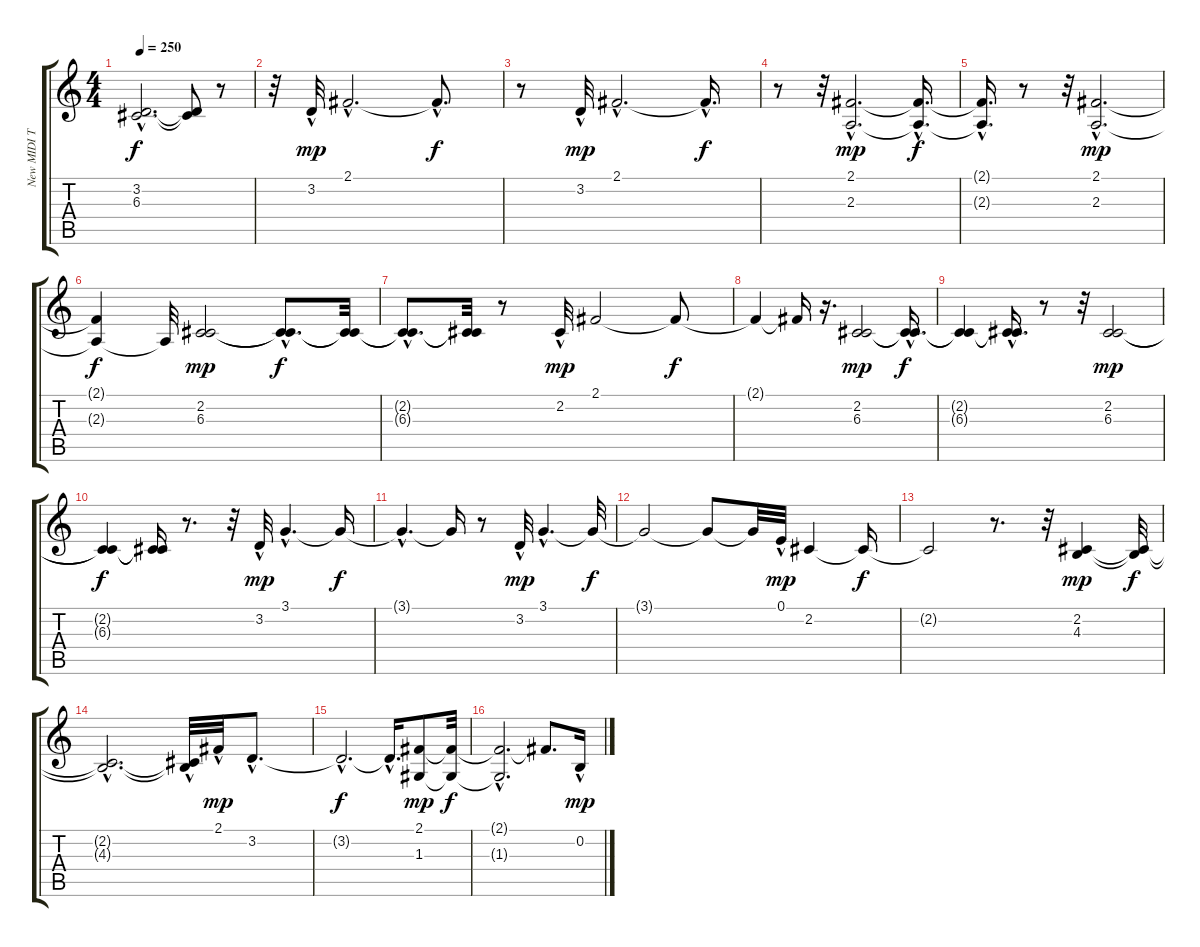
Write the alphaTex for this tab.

\track ("New MIDI Track" "New MIDI T") {instrument clavinet}
\staff {score tabs}
\tuning (E4 B3 G3 D3 A2 E2) {hide}
\ts (4 4)
\tempo 250
\clef g2
\ks c
(3.2{hac t} 6.3{hac t}).2{d dy f} (3.2{t} 6.3{t}).8 r.8 |
r.32 3.2{hac}.32{dy mp} 2.1{hac}.2{d} 2.1{hac t}.8{d dy f} |
r.8 3.2{hac}.32{dy mp} 2.1{hac}.2{d} 2.1{hac t}.16{d dy f} |
r.8 r.32 (2.1{hac} 2.3{hac}).2{d dy mp} (2.1{hac t} 2.3{hac t}).16{d dy f} |
(2.1{hac t} 2.3{t}).16{d} r.8 r.32 (2.1{hac} 2.3{hac}).2{d dy mp} |
(2.1{t} 2.3{t}).4{dy f} 2.3{t}.32 (2.2 6.3).2{dy mp} (2.2{hac t} 6.3{hac t}).8{d dy f} (2.2{t} 6.3{t}).32 |
(2.2{hac t} 6.3{hac t}).8{d} (2.2{t} 6.3{t}).32 r.8 2.2{hac}.32{dy mp} 2.1.2 2.1{t}.8{dy f} |
2.1{t}.4 2.1{t}.16 r.16{d} (2.2 6.3).2{dy mp} (2.2{hac t} 6.3{hac t}).16{d dy f} |
(2.2{t} 6.3{t}).4 (2.2{hac t} 6.3{hac t}).16{d} r.8 r.32 (2.2 6.3).2{dy mp} |
(2.2{t} 6.3{t}).4{dy f} (2.2{t} 6.3{t}).16 r.8{d} r.32 3.2{hac}.32{dy mp} 3.1{hac}.4{d} 3.1{t}.16{dy f} |
3.1{hac t}.4{d} 3.1{t}.16 r.8 3.2{hac}.32{dy mp} 3.1{hac}.4{d} 3.1{t}.32{dy f} |
3.1{t}.2 3.1{t}.8 3.1{t}.32 0.1{hac}.32{dy mp} 2.2.4 2.2{t}.16{dy f} |
2.2{t}.2 r.8{d} r.32 (2.2 4.3).4{dy mp} (2.2{t} 4.3{t}).32{dy f} |
(2.2{hac t} 4.3{hac t}).2{d} (2.2{t} 4.3{hac t}).32 2.1{hac}.32{dy mp} 3.2{hac}.8{d} |
3.2{hac t}.2{d dy f} 3.2{hac t}.16{d} (2.1 1.3).8{dy mp} (2.1{t} 1.3{t}).32{dy f} |
(2.1{hac t} 1.3{hac t}).2{d} 2.1{t}.8{d} 0.2{hac}.16{dy mp}
